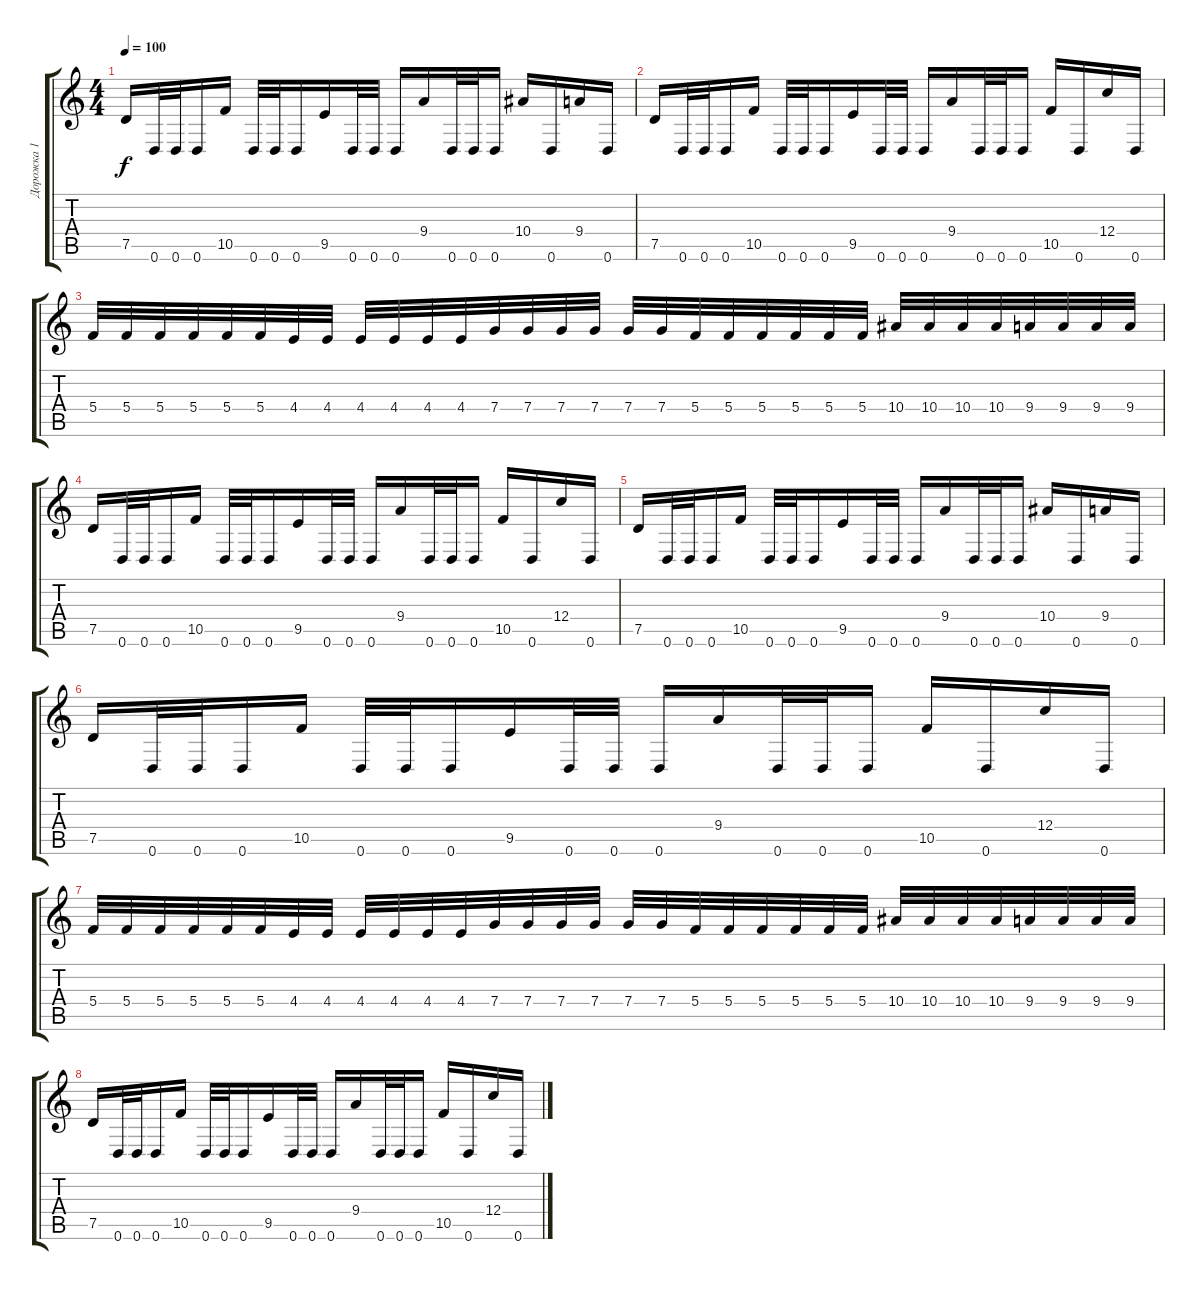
\track ("Дорожка 1" "Дорожка 1") {instrument distortionguitar}
\staff {score tabs}
\tuning (D4 A3 F3 C3 G2 D2) {hide}
\ts (4 4)
\tempo 100
\clef g2
\ks c
7.5.16{dy f} 0.6.32 0.6.32 0.6.16 10.5.16 0.6.32 0.6.32 0.6.16 9.5.16 0.6.32 0.6.32 0.6.16 9.4.16 0.6.32 0.6.32 0.6.16 10.4.16 0.6.16 9.4.16 0.6.16 |
7.5.16 0.6.32 0.6.32 0.6.16 10.5.16 0.6.32 0.6.32 0.6.16 9.5.16 0.6.32 0.6.32 0.6.16 9.4.16 0.6.32 0.6.32 0.6.16 10.5.16 0.6.16 12.4.16 0.6.16 |
5.4.32 5.4.32 5.4.32 5.4.32 5.4.32 5.4.32 4.4.32 4.4.32 4.4.32 4.4.32 4.4.32 4.4.32 7.4.32 7.4.32 7.4.32 7.4.32 7.4.32 7.4.32 5.4.32 5.4.32 5.4.32 5.4.32 5.4.32 5.4.32 10.4.32 10.4.32 10.4.32 10.4.32 9.4.32 9.4.32 9.4.32 9.4.32 |
7.5.16 0.6.32 0.6.32 0.6.16 10.5.16 0.6.32 0.6.32 0.6.16 9.5.16 0.6.32 0.6.32 0.6.16 9.4.16 0.6.32 0.6.32 0.6.16 10.5.16 0.6.16 12.4.16 0.6.16 |
7.5.16 0.6.32 0.6.32 0.6.16 10.5.16 0.6.32 0.6.32 0.6.16 9.5.16 0.6.32 0.6.32 0.6.16 9.4.16 0.6.32 0.6.32 0.6.16 10.4.16 0.6.16 9.4.16 0.6.16 |
7.5.16 0.6.32 0.6.32 0.6.16 10.5.16 0.6.32 0.6.32 0.6.16 9.5.16 0.6.32 0.6.32 0.6.16 9.4.16 0.6.32 0.6.32 0.6.16 10.5.16 0.6.16 12.4.16 0.6.16 |
5.4.32 5.4.32 5.4.32 5.4.32 5.4.32 5.4.32 4.4.32 4.4.32 4.4.32 4.4.32 4.4.32 4.4.32 7.4.32 7.4.32 7.4.32 7.4.32 7.4.32 7.4.32 5.4.32 5.4.32 5.4.32 5.4.32 5.4.32 5.4.32 10.4.32 10.4.32 10.4.32 10.4.32 9.4.32 9.4.32 9.4.32 9.4.32 |
7.5.16 0.6.32 0.6.32 0.6.16 10.5.16 0.6.32 0.6.32 0.6.16 9.5.16 0.6.32 0.6.32 0.6.16 9.4.16 0.6.32 0.6.32 0.6.16 10.5.16 0.6.16 12.4.16 0.6.16
